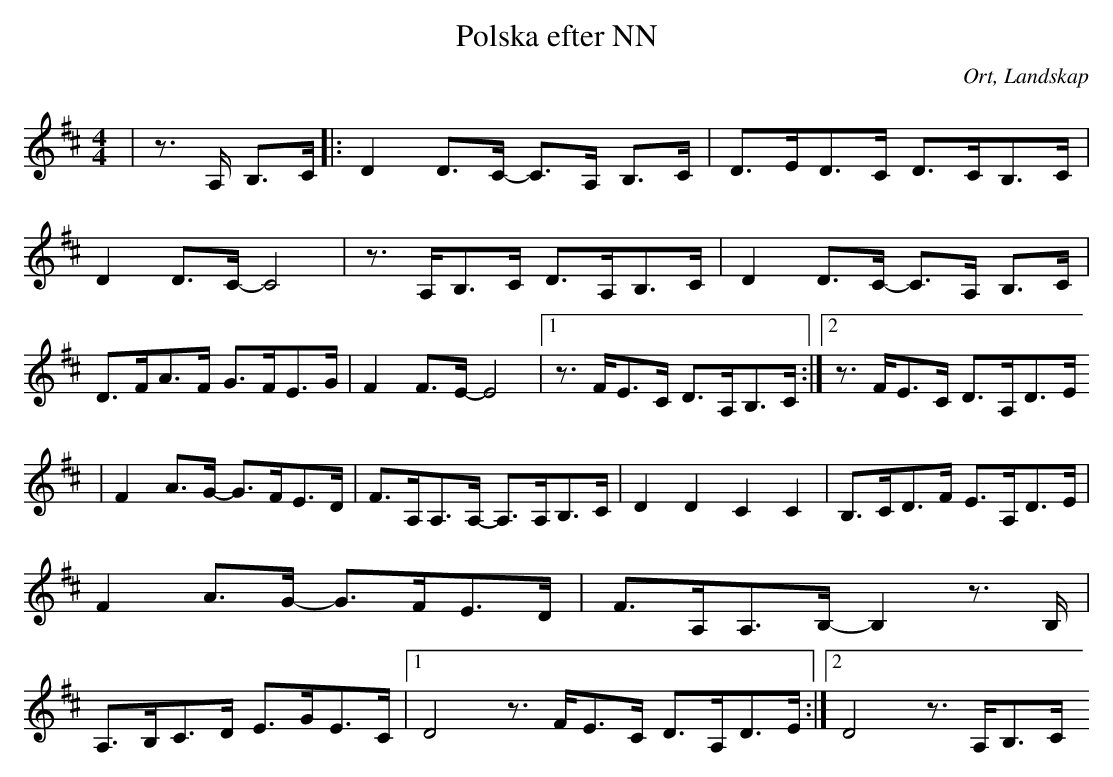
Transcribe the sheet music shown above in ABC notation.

X:1
T:Polska efter NN
O:Ort, Landskap
M:4/4
L:1/8
K:D
| z>A, B,>C |: D2 D>C - C>A, B,>C | D>ED>C D>CB,>C | D2 D>C - C4 | z>A,B,>C D>A,B,>C | D2 D>C - C>A, B,>C | D>FA>F G>FE>G | F2 F>E - E4 |1 z>FE>C D>A,B,>C :|2 z>FE>C D>A,D>E
| F2 A>G - G>FE>D | F>A,A,>A, - A,>A,B,>C | D2 D2 C2 C2 | B,>CD>F E>A,D>E | F2 A>G - G>FE>D | F>A,A,>B, - B,2 z>B, | A,>B,C>D E>GE>C |1 D4 z>FE>C D>A,D>E :|2 D4 z>A,B,>C
